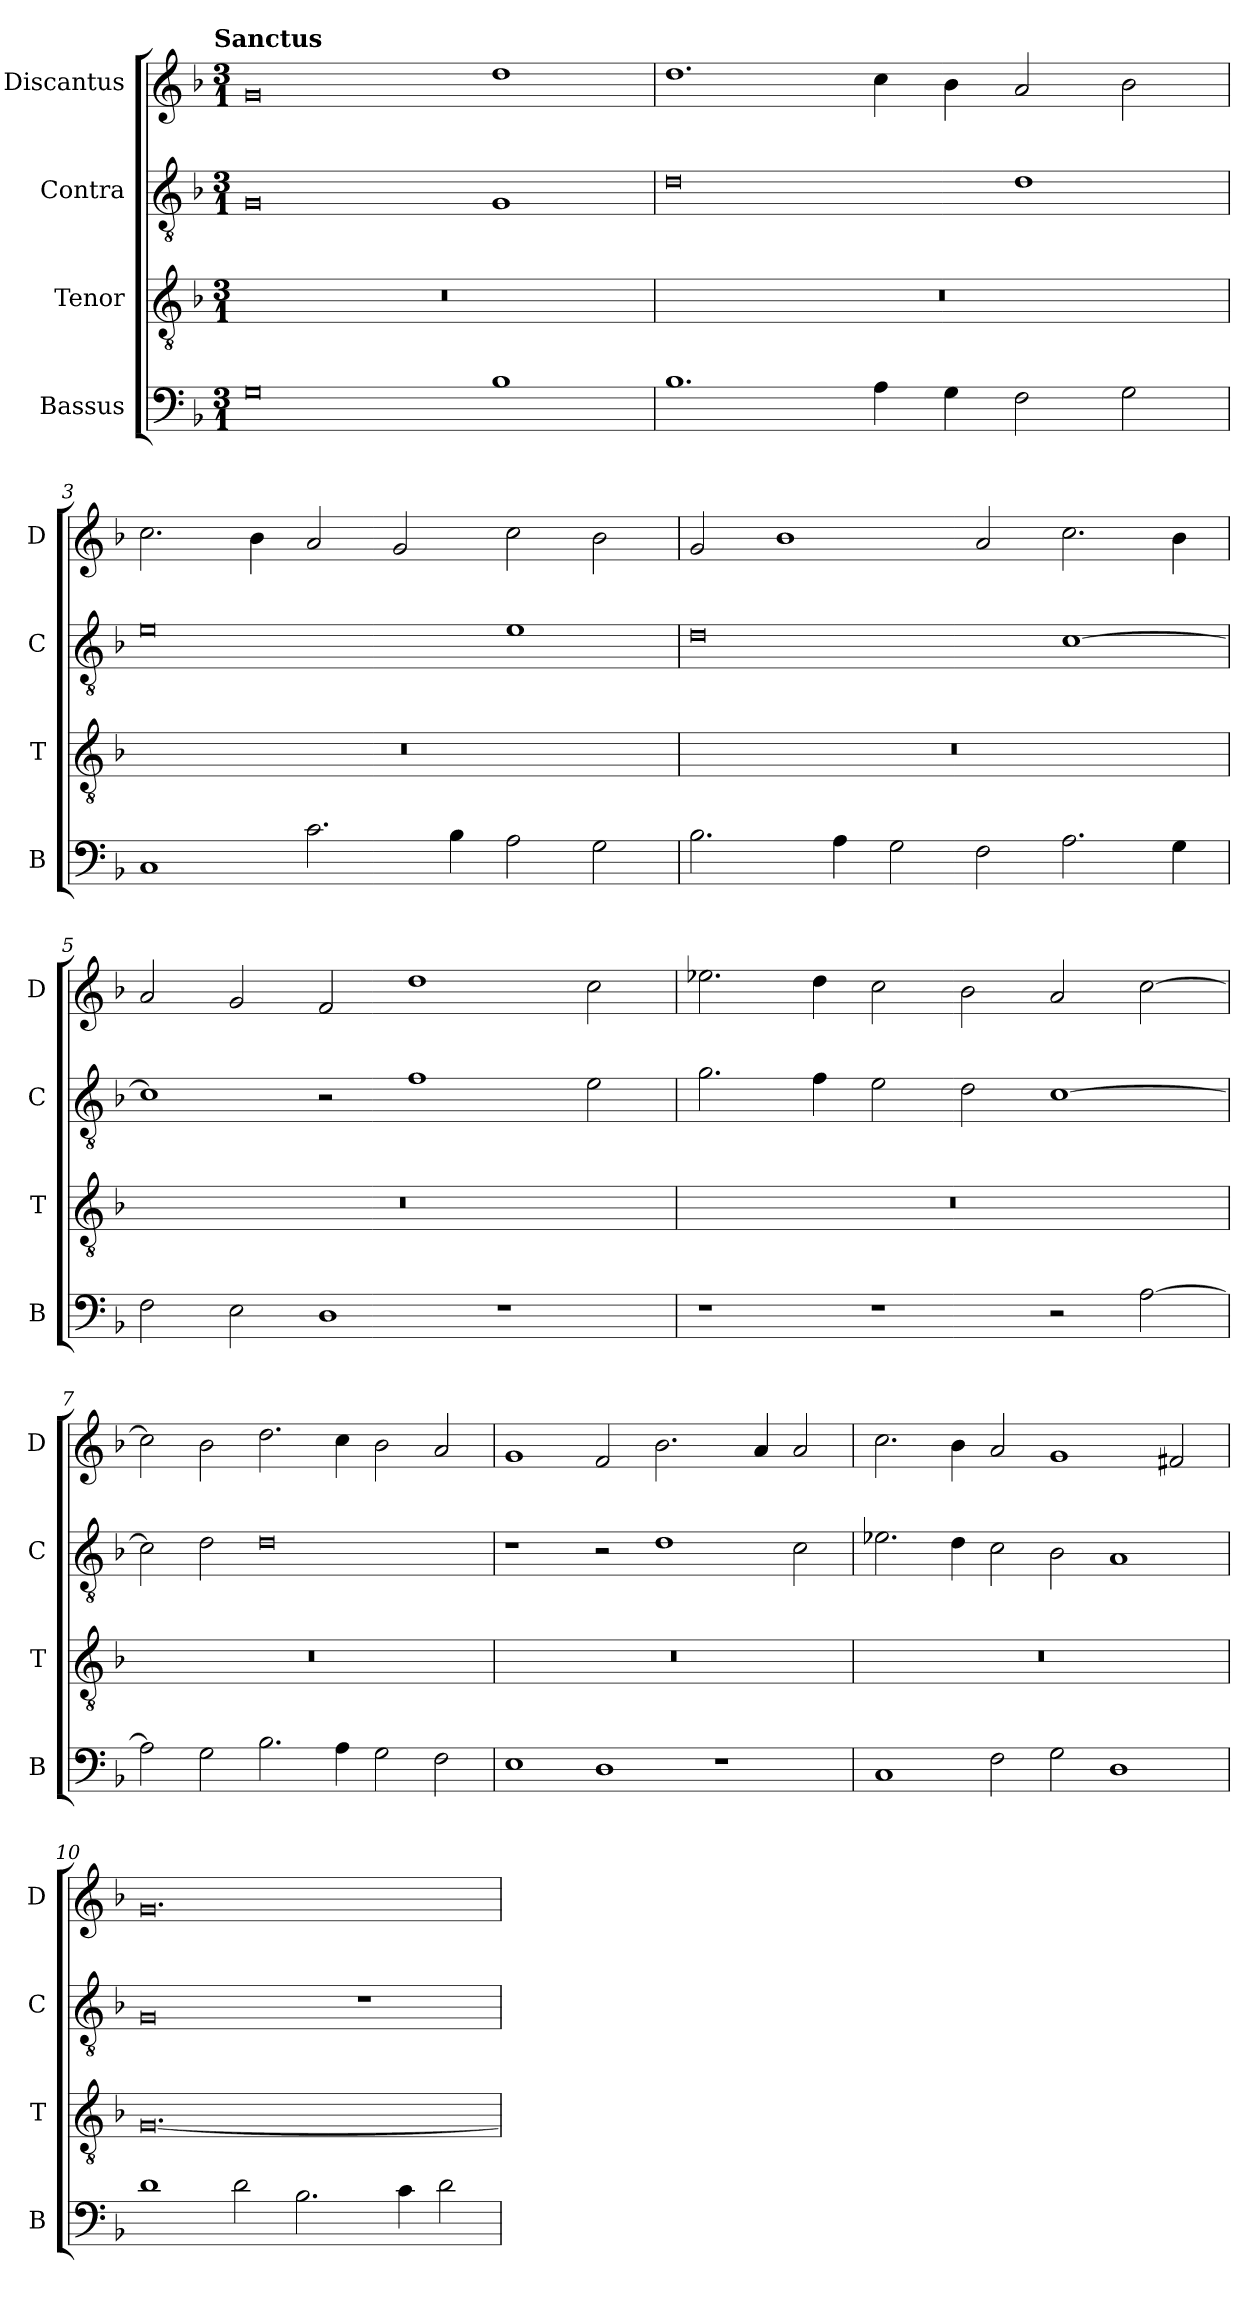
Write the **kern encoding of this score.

**kern	**kern	**kern	**kern
*part4	*part3	*part2	*part1
*staff4	*staff3	*staff2	*staff1
*I"Bassus	*I"Tenor	*I"Contra	*I"Discantus
*I'B	*I'T	*I'C	*I'D
*clefF4	*clefGv2	*clefGv2	*clefG2
*k[b-]	*k[b-]	*k[b-]	*k[b-]
!!LO:TX:omd:t=Sanctus
*M3/1	*M3/1	*M3/1	*M3/1
=1	=1	=1	=1
0G	0.r	0G	0g
1B-	.	1G	1dd
=2	=2	=2	=2
1.B-	0.r	0d	1.dd
4A\	.	.	4cc\
4G\	.	.	4b-\
2F\	.	1d	2a/
2G\	.	.	2b-\
=3	=3	=3	=3
1C	0.r	0e	2.cc\
.	.	.	4b-\
2.c\	.	.	2a/
.	.	.	2g/
4B-\	.	.	.
2A\	.	1e	2cc\
2G\	.	.	2b-\
=4	=4	=4	=4
2.B-\	0.r	0d	2g/
.	.	.	1b-
4A\	.	.	.
2G\	.	.	.
2F\	.	.	2a/
2.A\	.	[1c	2.cc\
4G\	.	.	4b-\
=5	=5	=5	=5
2F\	0.r	1c]	2a/
2E\	.	.	2g/
1D	.	2r	2f/
.	.	1f	1dd
1r	.	.	.
.	.	2e\	2cc\
=6	=6	=6	=6
1r	0.r	2.g\	2.ee-X\
.	.	4f\	4dd\
1r	.	2e\	2cc\
.	.	2d\	2b-\
2r	.	[1c	2a/
[2A\	.	.	[2cc\
=7	=7	=7	=7
2A\]	0.r	2c\]	2cc\]
2G\	.	2d\	2b-\
2.B-\	.	0d	2.dd\
4A\	.	.	4cc\
2G\	.	.	2b-\
2F\	.	.	2a/
=8	=8	=8	=8
1E	0.r	1r	1g
1D	.	2r	2f/
.	.	1d	2.b-\
1r	.	.	.
.	.	.	4a/
.	.	2c\	2a/
=9	=9	=9	=9
1C	0.r	2.e-X\	2.cc\
.	.	4d\	4b-\
2F\	.	2c\	2a/
2G\	.	2B-\	1g
1D	.	1A	.
.	.	.	2f#X/
=10	=10	=10	=10
1d	[0.G	0G	0.g
2d\	.	.	.
2.B-\	.	.	.
.	.	1r	.
4c\	.	.	.
2d\	.	.	.
=	=	=	=
*-	*-	*-	*-
